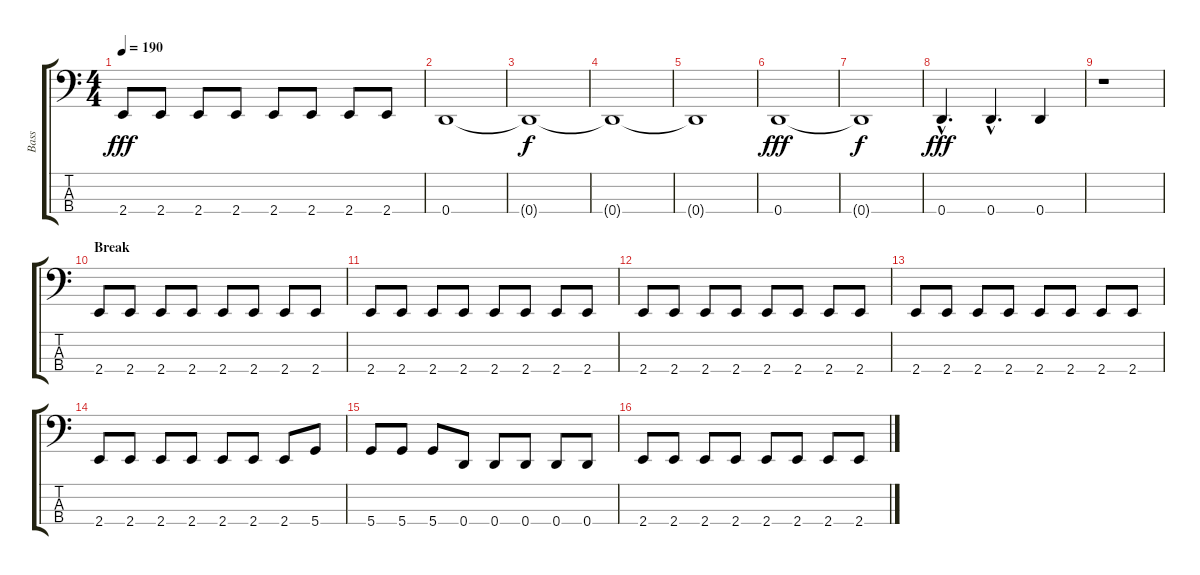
\track ("Bass" "Bass") {instrument electricbassfinger}
\staff {score tabs}
\tuning (G2 D2 A1 D1) {hide}
\ts (4 4)
\tempo 190
\clef f4
\ks c
2.4.8{dy fff} 2.4.8 2.4.8 2.4.8 2.4.8 2.4.8 2.4.8 2.4.8 |
0.4.1 |
0.4{t}.1{dy f} |
0.4{t}.1 |
0.4{t}.1 |
0.4.1{dy fff} |
0.4{t}.1{dy f} |
0.4{hac}.4{d dy fff} 0.4{hac}.4{d} 0.4.4 |
r.1 |
\section ("" "Break")
2.4.8 2.4.8 2.4.8 2.4.8 2.4.8 2.4.8 2.4.8 2.4.8 |
2.4.8 2.4.8 2.4.8 2.4.8 2.4.8 2.4.8 2.4.8 2.4.8 |
2.4.8 2.4.8 2.4.8 2.4.8 2.4.8 2.4.8 2.4.8 2.4.8 |
2.4.8 2.4.8 2.4.8 2.4.8 2.4.8 2.4.8 2.4.8 2.4.8 |
2.4.8 2.4.8 2.4.8 2.4.8 2.4.8 2.4.8 2.4.8 5.4.8 |
5.4.8 5.4.8 5.4.8 0.4.8 0.4.8 0.4.8 0.4.8 0.4.8 |
2.4.8 2.4.8 2.4.8 2.4.8 2.4.8 2.4.8 2.4.8 2.4.8
